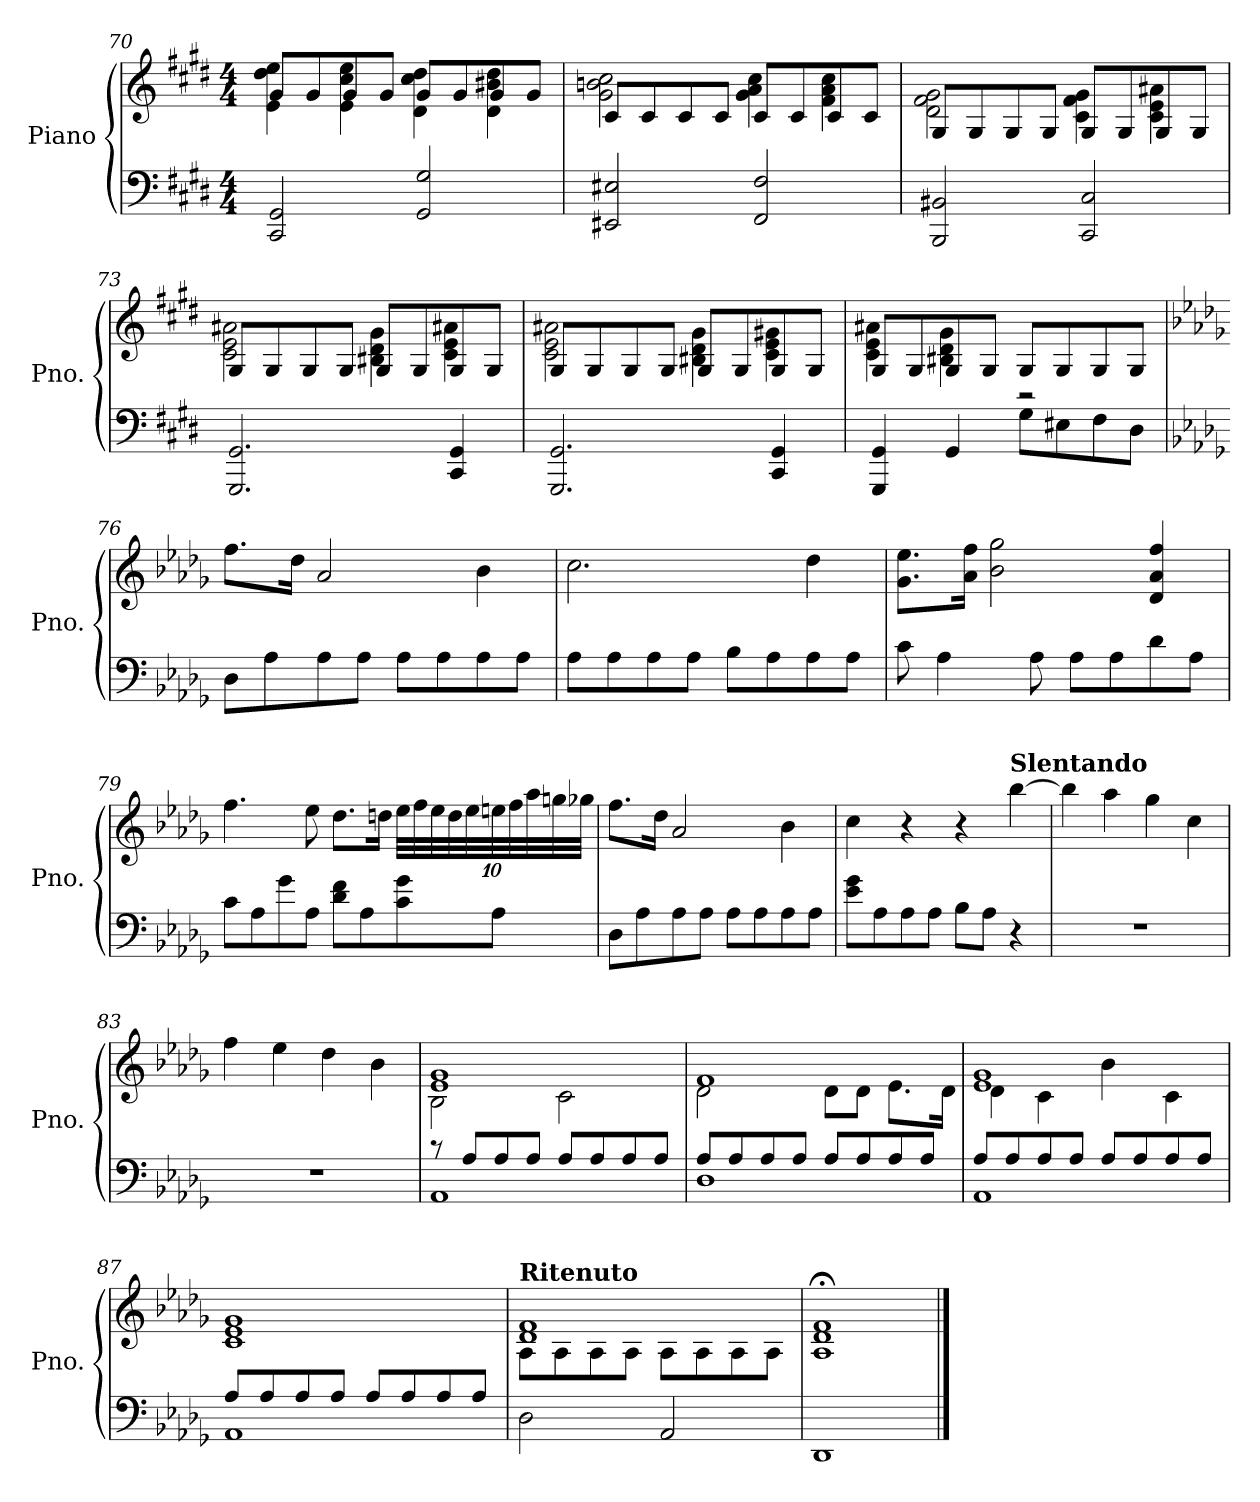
**kern	**kern
*part1	*part1
*staff2	*staff1
*I"Piano	*
*I'Pno.	*
*clefF4	*clefG2
*k[f#c#g#d#]	*k[f#c#g#d#]
*M4/4	*M4/4
=70	=70
*	*^
2CC#/ 2GG#/	8g#/L	4e\ 4dd#\ 4ee\
.	8g#/	.
.	8g#/	4e\ 4cc#\ 4ee\
.	8g#/J	.
2GG#/ 2G#/	8g#/L	4d#\ 4cc#\ 4dd#\
.	8g#/	.
.	8g#/	4d#\ 4b#X\ 4dd#\
.	8g#/J	.
=71	=71	=71
2EE#X/ 2E#X/	8c#/L	2g#\ 2bn\ 2cc#\
.	8c#/	.
.	8c#/	.
.	8c#/J	.
2FF#/ 2F#/	8c#/L	4g#\ 4a\ 4cc#\
.	8c#/	.
.	8c#/	4f#\ 4a\ 4cc#\
.	8c#/J	.
!!LO:LB:g=z	!!
=72	=72	=72
2BBB/ 2BB#X/	8G#/L	2d#\ 2f#\ 2g#\
.	8G#/	.
.	8G#/	.
.	8G#/J	.
2CC#/ 2C#/	8G#/L	4c#\ 4f#\ 4g#\
.	8G#/	.
.	8G#/	4c#\ 4e\ 4a#X\
.	8G#/J	.
=73	=73	=73
2.GGG#/ 2.GG#/	8G#/L	2c#\ 2e\ 2a#X\
.	8G#/	.
.	8G#/	.
.	8G#/J	.
.	8G#/L	4B#X\ 4d#\ 4g#\
.	8G#/	.
4CC#/ 4GG#/	8G#/	4c#\ 4e\ 4a#X\
.	8G#/J	.
=74	=74	=74
2.GGG#/ 2.GG#/	8G#/L	2c#\ 2e\ 2a#X\
.	8G#/	.
.	8G#/	.
.	8G#/J	.
.	8G#/L	4B#X\ 4d#\ 4g#\
.	8G#/	.
4CC#/ 4GG#/	8G#/	4c#\ 4e\ 4g#X\
.	8G#/J	.
!!LO:PB:g=z	!!
=75	=75	=75
4GGG#/ 4GG#/	8G#/L	4c#\ 4e\ 4a#X\
.	8G#/	.
4GG#/	8G#/	4B#X\ 4d#\ 4g#\
.	8G#/J	.
8G#\L	8G#/L	2r
8E#X\	8G#/	.
8F#\	8G#/	.
8D#\J	8G#/J	.
*	*v	*v
=76	=76
*k[b-e-a-d-g-]	*k[b-e-a-d-g-]
8D-\L	8.ff\L
8A-\	.
.	16dd-\Jk
8A-\	2a-/
8A-\J	.
8A-\L	.
8A-\	.
8A-\	4b-\
8A-\J	.
=77	=77
8A-\L	2.cc\
8A-\	.
8A-\	.
8A-\J	.
8B-\L	.
8A-\	.
8A-\	4dd-\
8A-\J	.
!!LO:LB:g=z
=78	=78
8c\	8.g-\ 8.ee-\L
4A-\	.
.	16a-\ 16ff\Jk
.	2b-\ 2gg-\
8A-\	.
8A-\L	.
8A-\	.
8d-\	4d-/ 4a-/ 4ff/
8A-\J	.
=79	=79
8c\L	4.ff\
8A-\	.
8g-\	.
8A-\J	8ee-\
8d-\ 8f\L	8.dd-\L
8A-\	.
.	16ddn\Jk
*	*Xbrackettup
8c\ 8g-\	40ee-\LL
.	40ff\
.	40ee-\
.	40dd\
.	40ee-\
8A-\J	40een\
.	40ff\
.	40aa-\
.	40ggn\
.	40gg-X\JJ
=80	=80
8D-\L	8.ff\L
8A-\	.
.	16dd-\Jk
8A-\	2a-/
8A-\J	.
8A-\L	.
8A-\	.
8A-\	4b-\
8A-\J	.
!!LO:LB:g=z
=81	=81
8e-\ 8g-\L	4cc\
8A-\	.
8A-\	4r
8A-\J	.
8B-\L	4r
8A-\J	.
!	!LO:TX:a:B:t=Slentando
4r	[4bb-\
=82	=82
1r	4bb-\]
.	4aa-\
.	4gg-\
.	4cc\
=83	=83
1r	4ff\
.	4ee-\
.	4dd-\
.	4b-\
=84	=84
*^	*^
8r	1AA-	1e- 1g-	2B-\
8A-/L	.	.	.
8A-/	.	.	.
8A-/J	.	.	.
8A-/L	.	.	2c\
8A-/	.	.	.
8A-/	.	.	.
8A-/J	.	.	.
=85	=85	=85	=85
8A-/L	1D-	1f	2d-\
8A-/	.	.	.
8A-/	.	.	.
8A-/J	.	.	.
8A-/L	.	.	8d-\L
8A-/	.	.	8d-\J
8A-/	.	.	8.e-\L
8A-/J	.	.	.
.	.	.	16d-\Jk
!!LO:LB:g=z	!!
=86	=86	=86	=86
8A-/L	1AA-	1e- 1g-	4d-\
8A-/	.	.	.
8A-/	.	.	4c\
8A-/J	.	.	.
8A-/L	.	.	4b-\
8A-/	.	.	.
8A-/	.	.	4c\
8A-/J	.	.	.
*	*	*v	*v
=87	=87	=87
8A-/L	1AA-	1c 1e- 1g-
8A-/	.	.
8A-/	.	.
8A-/J	.	.
8A-/L	.	.
8A-/	.	.
8A-/	.	.
8A-/J	.	.
*v	*v	*
=88	=88
*	*^
!	!LO:TX:a:B:t=Ritenuto	!
2D-\	1d- 1f	8A-\L
.	.	8A-\
.	.	8A-\
.	.	8A-\J
2AA-/	.	8A-\L
.	.	8A-\
.	.	8A-\
.	.	8A-\J
*	*v	*v
=89	=89
1DD-	1A-;< 1d-;< 1f;<
==	==
*-	*-
